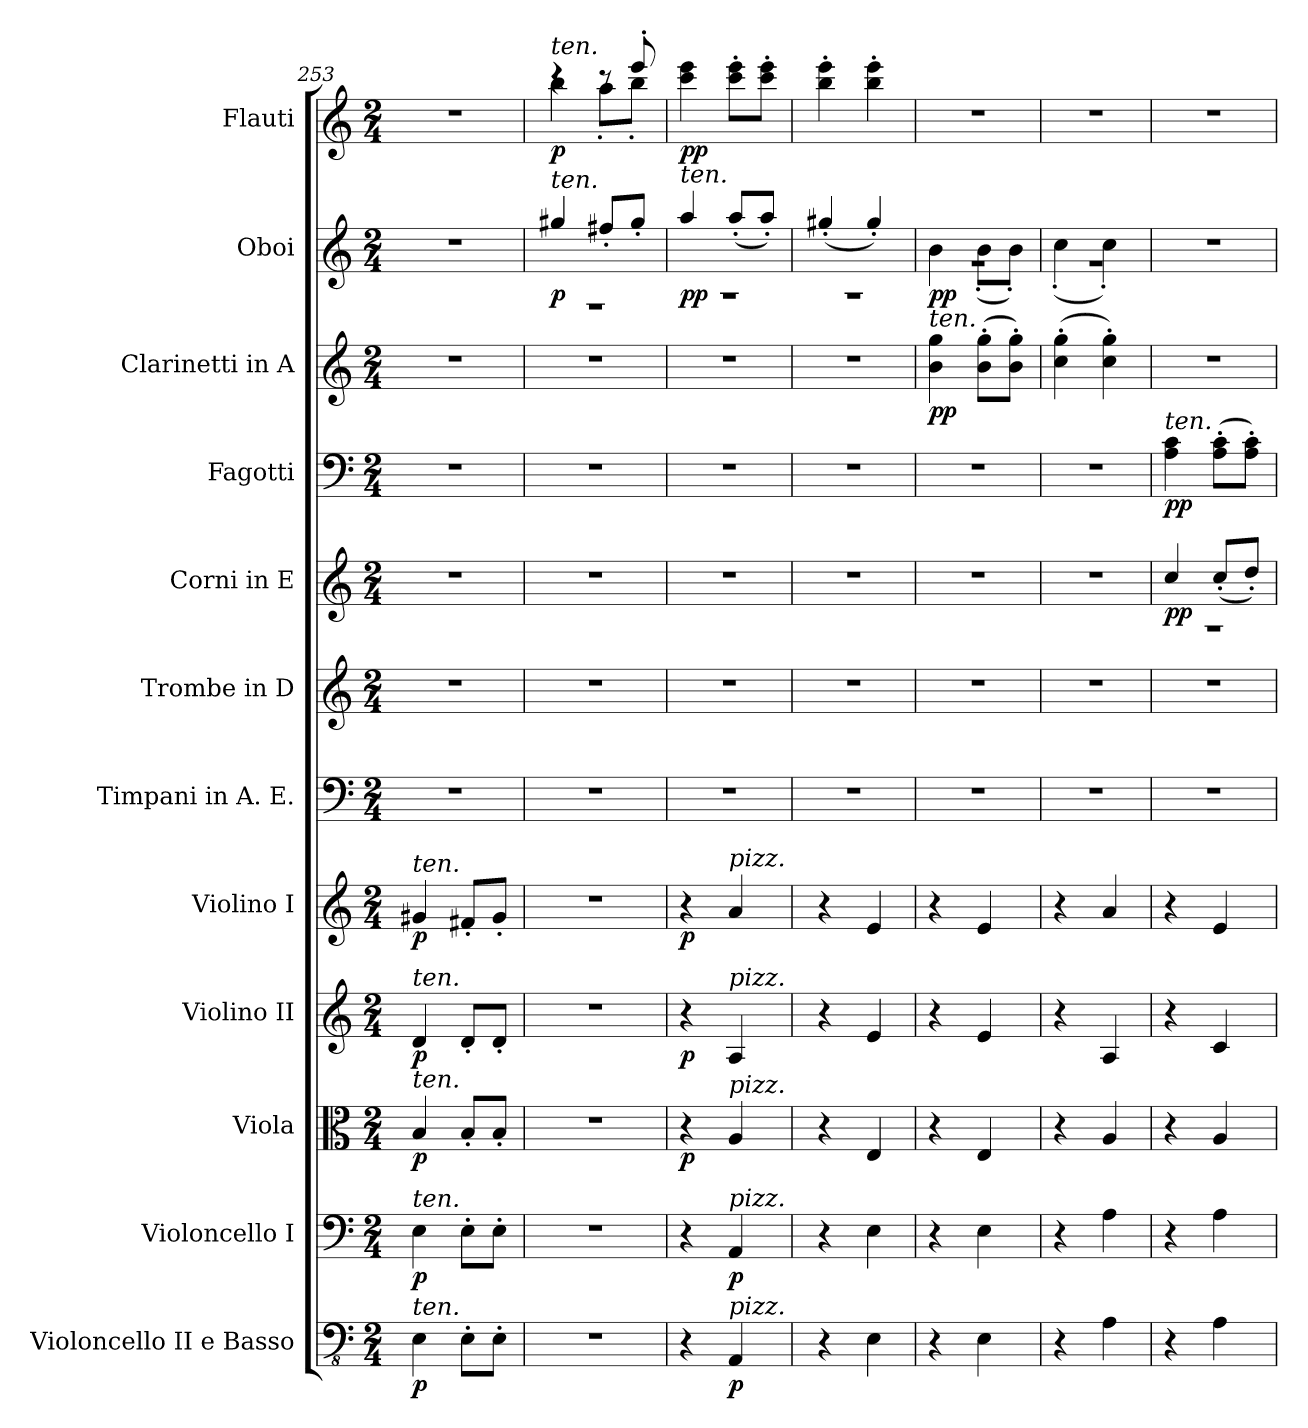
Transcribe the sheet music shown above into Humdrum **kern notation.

**kern	**dynam	**kern	**dynam	**kern	**dynam	**kern	**dynam	**kern	**dynam	**kern	**kern	**kern	**dynam	**kern	**dynam	**kern	**dynam	**kern	**dynam	**kern	**dynam
*part12	*part12	*part11	*part11	*part10	*part10	*part9	*part9	*part8	*part8	*part7	*part6	*part5	*part5	*part4	*part4	*part3	*part3	*part2	*part2	*part1	*part1
*staff12	*staff12	*staff11	*staff11	*staff10	*staff10	*staff9	*staff9	*staff8	*staff8	*staff7	*staff6	*staff5	*staff5	*staff4	*staff4	*staff3	*staff3	*staff2	*staff2	*staff1	*staff1
*I"Violoncello II e Basso	*	*I"Violoncello I	*	*I"Viola	*	*I"Violino II	*	*I"Violino I	*	*I"Timpani in A. E.	*I"Trombe in D	*I"Corni in E	*	*I"Fagotti	*	*I"Clarinetti in A	*	*I"Oboi	*	*I"Flauti	*
*	*	*	*	*	*	*	*	*	*	*I'Tp.	*I'Tr.	*I'Corn.	*	*I'Fag.	*	*I'Cl.	*	*I'Ob.	*	*I'Fl.	*
*clefFv4	*	*clefF4	*	*clefC3	*	*clefG2	*	*clefG2	*	*clefF4	*clefG2	*clefG2	*	*clefF4	*	*clefG2	*	*clefG2	*	*clefG2	*
*	*	*	*	*	*	*	*	*	*	*	*ITrd-1c-2	*ITrd5c8	*	*	*	*ITrd2c3	*	*	*	*	*
*k[]	*	*k[]	*	*k[]	*	*k[]	*	*k[]	*	*k[]	*k[f#c#]	*k[f#c#g#d#]	*	*k[]	*	*k[f#c#g#]	*	*k[]	*	*k[]	*
*M2/4	*	*M2/4	*	*M2/4	*	*M2/4	*	*M2/4	*	*M2/4	*M2/4	*M2/4	*	*M2/4	*	*M2/4	*	*M2/4	*	*M2/4	*
=253	=253	=253	=253	=253	=253	=253	=253	=253	=253	=253	=253	=253	=253	=253	=253	=253	=253	=253	=253	=253	=253
!	!	!	!	!	!	!	!	!LO:TX:a:i:t=ten.	!	!	!	!	!	!	!	!	!	!	!	!	!
!	!	!	!	!	!	!LO:TX:a:i:t=ten.	!	!	!	!	!	!	!	!	!	!	!	!	!	!	!
!	!	!	!	!LO:TX:a:i:t=ten.	!	!	!	!	!	!	!	!	!	!	!	!	!	!	!	!	!
!	!	!LO:TX:a:i:t=ten.	!	!	!	!	!	!	!	!	!	!	!	!	!	!	!	!	!	!	!
!LO:TX:a:i:t=ten.	!	!	!	!	!	!	!	!	!	!	!	!	!	!	!	!	!	!	!	!	!
!	!LO:DY:b	!	!LO:DY:b	!	!LO:DY:b	!	!LO:DY:b	!	!LO:DY:b	!	!	!	!	!	!	!	!	!	!	!	!
4EEi\	p	4Ei\	p	4Bj/	p	4dZ/	p	4g#XV/	p	2r	2r	2r	.	2r	.	2r	.	2r	.	2r	.
8EE'\L	.	8E'\L	.	8B'/L	.	8d'/L	.	8f#X'/L	.	.	.	.	.	.	.	.	.	.	.	.	.
8EE'\J	.	8E'\J	.	8B'/J	.	8d'/J	.	8g#'/J	.	.	.	.	.	.	.	.	.	.	.	.	.
=254	=254	=254	=254	=254	=254	=254	=254	=254	=254	=254	=254	=254	=254	=254	=254	=254	=254	=254	=254	=254	=254
*	*	*	*	*	*	*	*	*	*	*	*	*	*	*	*	*	*	*^	*	*^	*
!	!	!	!	!	!	!	!	!	!	!	!	!	!	!	!	!	!	!	!	!	!LO:TX:a:i:t=ten.	!	!
!	!	!	!	!	!	!	!	!	!	!	!	!	!	!	!	!	!	!LO:TX:a:i:t=ten.	!	!	!	!	!
!	!	!	!	!	!	!	!	!	!	!	!	!	!	!	!	!	!	!	!	!LO:DY:b	!	!	!LO:DY:b
2r	.	2r	.	2r	.	2r	.	2r	.	2r	2r	2r	.	2r	.	2r	.	2rF	4gg#Xi/	p	4rccc	4bbV\	p
.	.	.	.	.	.	.	.	.	.	.	.	.	.	.	.	.	.	.	8ff#X'i/L	.	8rccc	8aa'V\L	.
.	.	.	.	.	.	.	.	.	.	.	.	.	.	.	.	.	.	.	8gg#'V/J	.	8eee'i/	8bb'j\J	.
=255	=255	=255	=255	=255	=255	=255	=255	=255	=255	=255	=255	=255	=255	=255	=255	=255	=255	=255	=255	=255	=255	=255	=255
!	!	!	!	!	!	!	!	!	!	!	!	!	!	!	!	!	!	!	!	!	!LO:TX:a:i:t=ten.	!	!
!	!	!	!	!	!	!	!	!	!	!	!	!	!	!	!	!	!	!LO:TX:a:i:t=ten.	!	!	!	!	!
!	!	!	!	!	!LO:DY:b	!	!LO:DY:b	!	!LO:DY:b	!	!	!	!	!	!	!	!	!	!	!LO:DY:b	!	!	!LO:DY:b
*	*	*	*	*	*	*	*	*	*	*	*	*	*	*	*	*	*	*	*	*	*v	*v	*
4r	.	4r	.	4r	p	4r	p	4r	p	2r	2r	2r	.	2r	.	2r	.	2rA	4aai/	pp	4cccV\ 4eeej\	pp
!	!	!	!	!	!	!	!	!LO:TX:a:i:t=pizz.	!	!	!	!	!	!	!	!	!	!	!	!	!	!
!	!	!	!	!	!	!LO:TX:a:i:t=pizz.	!	!	!	!	!	!	!	!	!	!	!	!	!	!	!	!
!	!	!	!	!LO:TX:a:i:t=pizz.	!	!	!	!	!	!	!	!	!	!	!	!	!	!	!	!	!	!
!	!	!LO:TX:a:i:t=pizz.	!	!	!	!	!	!	!	!	!	!	!	!	!	!	!	!	!	!	!	!
!LO:TX:a:i:t=pizz.	!	!	!	!	!	!	!	!	!	!	!	!	!	!	!	!	!	!	!	!	!	!
!	!LO:DY:b	!	!LO:DY:b	!	!	!	!	!	!	!	!	!	!	!	!	!	!	!	!	!	!	!
4AAAi/	p	4AAi/	p	4Ai/	.	4Ai/	.	4ai/	.	.	.	.	.	.	.	.	.	.	(8aa'i/L	.	8cccV\' 8eeej\'L	.
.	.	.	.	.	.	.	.	.	.	.	.	.	.	.	.	.	.	.	8aa'i/J)	.	8cccV\' 8eeej\'J	.
=256	=256	=256	=256	=256	=256	=256	=256	=256	=256	=256	=256	=256	=256	=256	=256	=256	=256	=256	=256	=256	=256	=256
4r	.	4r	.	4r	.	4r	.	4r	.	2r	2r	2r	.	2r	.	2r	.	2rA	(4gg#X'V/	.	4bbj\' 4eeei\'	.
4EEi\	.	4Ei\	.	4Ei/	.	4ei/	.	4ei/	.	.	.	.	.	.	.	.	.	.	4gg#'V/)	.	4bbj\' 4eeei\'	.
!!LO:PB:g=z
=257	=257	=257	=257	=257	=257	=257	=257	=257	=257	=257	=257	=257	=257	=257	=257	=257	=257	=257	=257	=257	=257	=257
!	!	!	!	!	!	!	!	!	!	!	!	!	!	!	!	!LO:TX:a:i:t=ten.	!	!	!	!	!	!
!	!	!	!	!	!	!	!	!	!	!	!	!	!	!	!	!	!LO:DY:b	!	!	!LO:DY:b	!	!
4r	.	4r	.	4r	.	4r	.	4r	.	2r	2r	2r	.	2r	.	4g#V\ 4eei\	pp	2rg	4bj\	pp	2r	.
4EE\	.	4E\	.	4E/	.	4e/	.	4e/	.	.	.	.	.	.	.	(8g#\' 8ee\'L	.	.	(8b'\L	.	.	.
.	.	.	.	.	.	.	.	.	.	.	.	.	.	.	.	8g#\' 8ee\'J)	.	.	8b'\J)	.	.	.
=258	=258	=258	=258	=258	=258	=258	=258	=258	=258	=258	=258	=258	=258	=258	=258	=258	=258	=258	=258	=258	=258	=258
4r	.	4r	.	4r	.	4r	.	4r	.	2r	2r	2r	.	2r	.	(4ai\' 4eej\'	.	2rg	(4cc'V\	.	2r	.
4AA\	.	4A\	.	4A/	.	4A/	.	4a/	.	.	.	.	.	.	.	4a\' 4ee\')	.	.	4cc'\)	.	.	.
=259	=259	=259	=259	=259	=259	=259	=259	=259	=259	=259	=259	=259	=259	=259	=259	=259	=259	=259	=259	=259	=259	=259
*	*	*	*	*	*	*	*	*	*	*	*	*^	*	*	*	*	*	*	*	*	*	*
!	!	!	!	!	!	!	!	!	!	!	!	!	!	!	!LO:TX:a:i:t=ten.	!	!	!	!	!	!	!	!
!	!	!	!	!	!	!	!	!	!	!	!	!	!	!LO:DY:b	!	!LO:DY:b	!	!	!	!	!	!	!
*	*	*	*	*	*	*	*	*	*	*	*	*	*	*	*	*	*	*	*v	*v	*	*	*
4r	.	4r	.	4r	.	4r	.	4r	.	2r	2r	2rA	4ej/	pp	4Ai\ 4cV\	pp	2r	.	2r	.	2r	.
4AA\	.	4A\	.	4A/	.	4c/	.	4e/	.	.	.	.	(8e'/L	.	(8A\' 8c\'L	.	.	.	.	.	.	.
.	.	.	.	.	.	.	.	.	.	.	.	.	8f#'/J)	.	8A\' 8c\'J)	.	.	.	.	.	.	.
*	*	*	*	*	*	*	*	*	*	*	*	*v	*v	*	*	*	*	*	*	*	*	*
=	=	=	=	=	=	=	=	=	=	=	=	=	=	=	=	=	=	=	=	=	=
*-	*-	*-	*-	*-	*-	*-	*-	*-	*-	*-	*-	*-	*-	*-	*-	*-	*-	*-	*-	*-	*-
